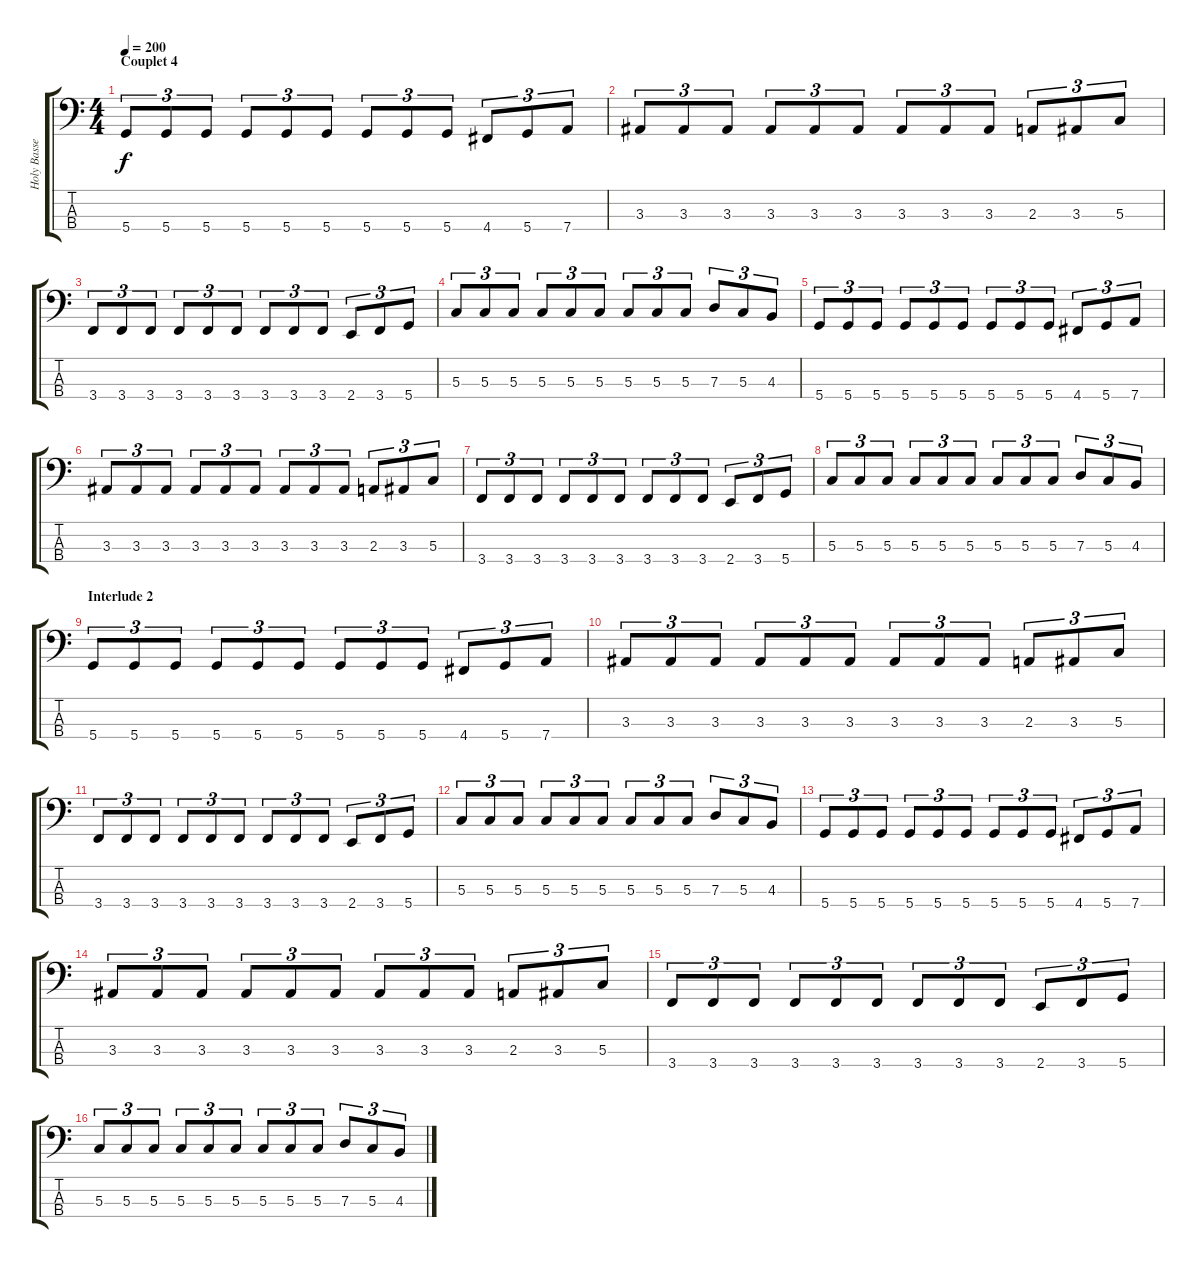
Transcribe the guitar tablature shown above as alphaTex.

\track ("Holy Basse" "Holy Basse") {instrument electricbassfinger}
\staff {score tabs}
\tuning (F2 C2 G1 D1) {hide}
\ts (4 4)
\section ("" "Couplet 4")
\tempo 200
\clef f4
\ks c
5.4.8{tu (3 2) dy f} 5.4.8{tu (3 2)} 5.4.8{tu (3 2)} 5.4.8{tu (3 2)} 5.4.8{tu (3 2)} 5.4.8{tu (3 2)} 5.4.8{tu (3 2)} 5.4.8{tu (3 2)} 5.4.8{tu (3 2)} 4.4.8{tu (3 2)} 5.4.8{tu (3 2)} 7.4.8{tu (3 2)} |
3.3.8{tu (3 2)} 3.3.8{tu (3 2)} 3.3.8{tu (3 2)} 3.3.8{tu (3 2)} 3.3.8{tu (3 2)} 3.3.8{tu (3 2)} 3.3.8{tu (3 2)} 3.3.8{tu (3 2)} 3.3.8{tu (3 2)} 2.3.8{tu (3 2)} 3.3.8{tu (3 2)} 5.3.8{tu (3 2)} |
3.4.8{tu (3 2)} 3.4.8{tu (3 2)} 3.4.8{tu (3 2)} 3.4.8{tu (3 2)} 3.4.8{tu (3 2)} 3.4.8{tu (3 2)} 3.4.8{tu (3 2)} 3.4.8{tu (3 2)} 3.4.8{tu (3 2)} 2.4.8{tu (3 2)} 3.4.8{tu (3 2)} 5.4.8{tu (3 2)} |
5.3.8{tu (3 2)} 5.3.8{tu (3 2)} 5.3.8{tu (3 2)} 5.3.8{tu (3 2)} 5.3.8{tu (3 2)} 5.3.8{tu (3 2)} 5.3.8{tu (3 2)} 5.3.8{tu (3 2)} 5.3.8{tu (3 2)} 7.3.8{tu (3 2)} 5.3.8{tu (3 2)} 4.3.8{tu (3 2)} |
5.4.8{tu (3 2)} 5.4.8{tu (3 2)} 5.4.8{tu (3 2)} 5.4.8{tu (3 2)} 5.4.8{tu (3 2)} 5.4.8{tu (3 2)} 5.4.8{tu (3 2)} 5.4.8{tu (3 2)} 5.4.8{tu (3 2)} 4.4.8{tu (3 2)} 5.4.8{tu (3 2)} 7.4.8{tu (3 2)} |
3.3.8{tu (3 2)} 3.3.8{tu (3 2)} 3.3.8{tu (3 2)} 3.3.8{tu (3 2)} 3.3.8{tu (3 2)} 3.3.8{tu (3 2)} 3.3.8{tu (3 2)} 3.3.8{tu (3 2)} 3.3.8{tu (3 2)} 2.3.8{tu (3 2)} 3.3.8{tu (3 2)} 5.3.8{tu (3 2)} |
3.4.8{tu (3 2)} 3.4.8{tu (3 2)} 3.4.8{tu (3 2)} 3.4.8{tu (3 2)} 3.4.8{tu (3 2)} 3.4.8{tu (3 2)} 3.4.8{tu (3 2)} 3.4.8{tu (3 2)} 3.4.8{tu (3 2)} 2.4.8{tu (3 2)} 3.4.8{tu (3 2)} 5.4.8{tu (3 2)} |
5.3.8{tu (3 2)} 5.3.8{tu (3 2)} 5.3.8{tu (3 2)} 5.3.8{tu (3 2)} 5.3.8{tu (3 2)} 5.3.8{tu (3 2)} 5.3.8{tu (3 2)} 5.3.8{tu (3 2)} 5.3.8{tu (3 2)} 7.3.8{tu (3 2)} 5.3.8{tu (3 2)} 4.3.8{tu (3 2)} |
\section ("" "Interlude 2")
5.4.8{tu (3 2)} 5.4.8{tu (3 2)} 5.4.8{tu (3 2)} 5.4.8{tu (3 2)} 5.4.8{tu (3 2)} 5.4.8{tu (3 2)} 5.4.8{tu (3 2)} 5.4.8{tu (3 2)} 5.4.8{tu (3 2)} 4.4.8{tu (3 2)} 5.4.8{tu (3 2)} 7.4.8{tu (3 2)} |
3.3.8{tu (3 2)} 3.3.8{tu (3 2)} 3.3.8{tu (3 2)} 3.3.8{tu (3 2)} 3.3.8{tu (3 2)} 3.3.8{tu (3 2)} 3.3.8{tu (3 2)} 3.3.8{tu (3 2)} 3.3.8{tu (3 2)} 2.3.8{tu (3 2)} 3.3.8{tu (3 2)} 5.3.8{tu (3 2)} |
3.4.8{tu (3 2)} 3.4.8{tu (3 2)} 3.4.8{tu (3 2)} 3.4.8{tu (3 2)} 3.4.8{tu (3 2)} 3.4.8{tu (3 2)} 3.4.8{tu (3 2)} 3.4.8{tu (3 2)} 3.4.8{tu (3 2)} 2.4.8{tu (3 2)} 3.4.8{tu (3 2)} 5.4.8{tu (3 2)} |
5.3.8{tu (3 2)} 5.3.8{tu (3 2)} 5.3.8{tu (3 2)} 5.3.8{tu (3 2)} 5.3.8{tu (3 2)} 5.3.8{tu (3 2)} 5.3.8{tu (3 2)} 5.3.8{tu (3 2)} 5.3.8{tu (3 2)} 7.3.8{tu (3 2)} 5.3.8{tu (3 2)} 4.3.8{tu (3 2)} |
5.4.8{tu (3 2)} 5.4.8{tu (3 2)} 5.4.8{tu (3 2)} 5.4.8{tu (3 2)} 5.4.8{tu (3 2)} 5.4.8{tu (3 2)} 5.4.8{tu (3 2)} 5.4.8{tu (3 2)} 5.4.8{tu (3 2)} 4.4.8{tu (3 2)} 5.4.8{tu (3 2)} 7.4.8{tu (3 2)} |
3.3.8{tu (3 2)} 3.3.8{tu (3 2)} 3.3.8{tu (3 2)} 3.3.8{tu (3 2)} 3.3.8{tu (3 2)} 3.3.8{tu (3 2)} 3.3.8{tu (3 2)} 3.3.8{tu (3 2)} 3.3.8{tu (3 2)} 2.3.8{tu (3 2)} 3.3.8{tu (3 2)} 5.3.8{tu (3 2)} |
3.4.8{tu (3 2)} 3.4.8{tu (3 2)} 3.4.8{tu (3 2)} 3.4.8{tu (3 2)} 3.4.8{tu (3 2)} 3.4.8{tu (3 2)} 3.4.8{tu (3 2)} 3.4.8{tu (3 2)} 3.4.8{tu (3 2)} 2.4.8{tu (3 2)} 3.4.8{tu (3 2)} 5.4.8{tu (3 2)} |
5.3.8{tu (3 2)} 5.3.8{tu (3 2)} 5.3.8{tu (3 2)} 5.3.8{tu (3 2)} 5.3.8{tu (3 2)} 5.3.8{tu (3 2)} 5.3.8{tu (3 2)} 5.3.8{tu (3 2)} 5.3.8{tu (3 2)} 7.3.8{tu (3 2)} 5.3.8{tu (3 2)} 4.3.8{tu (3 2)}
